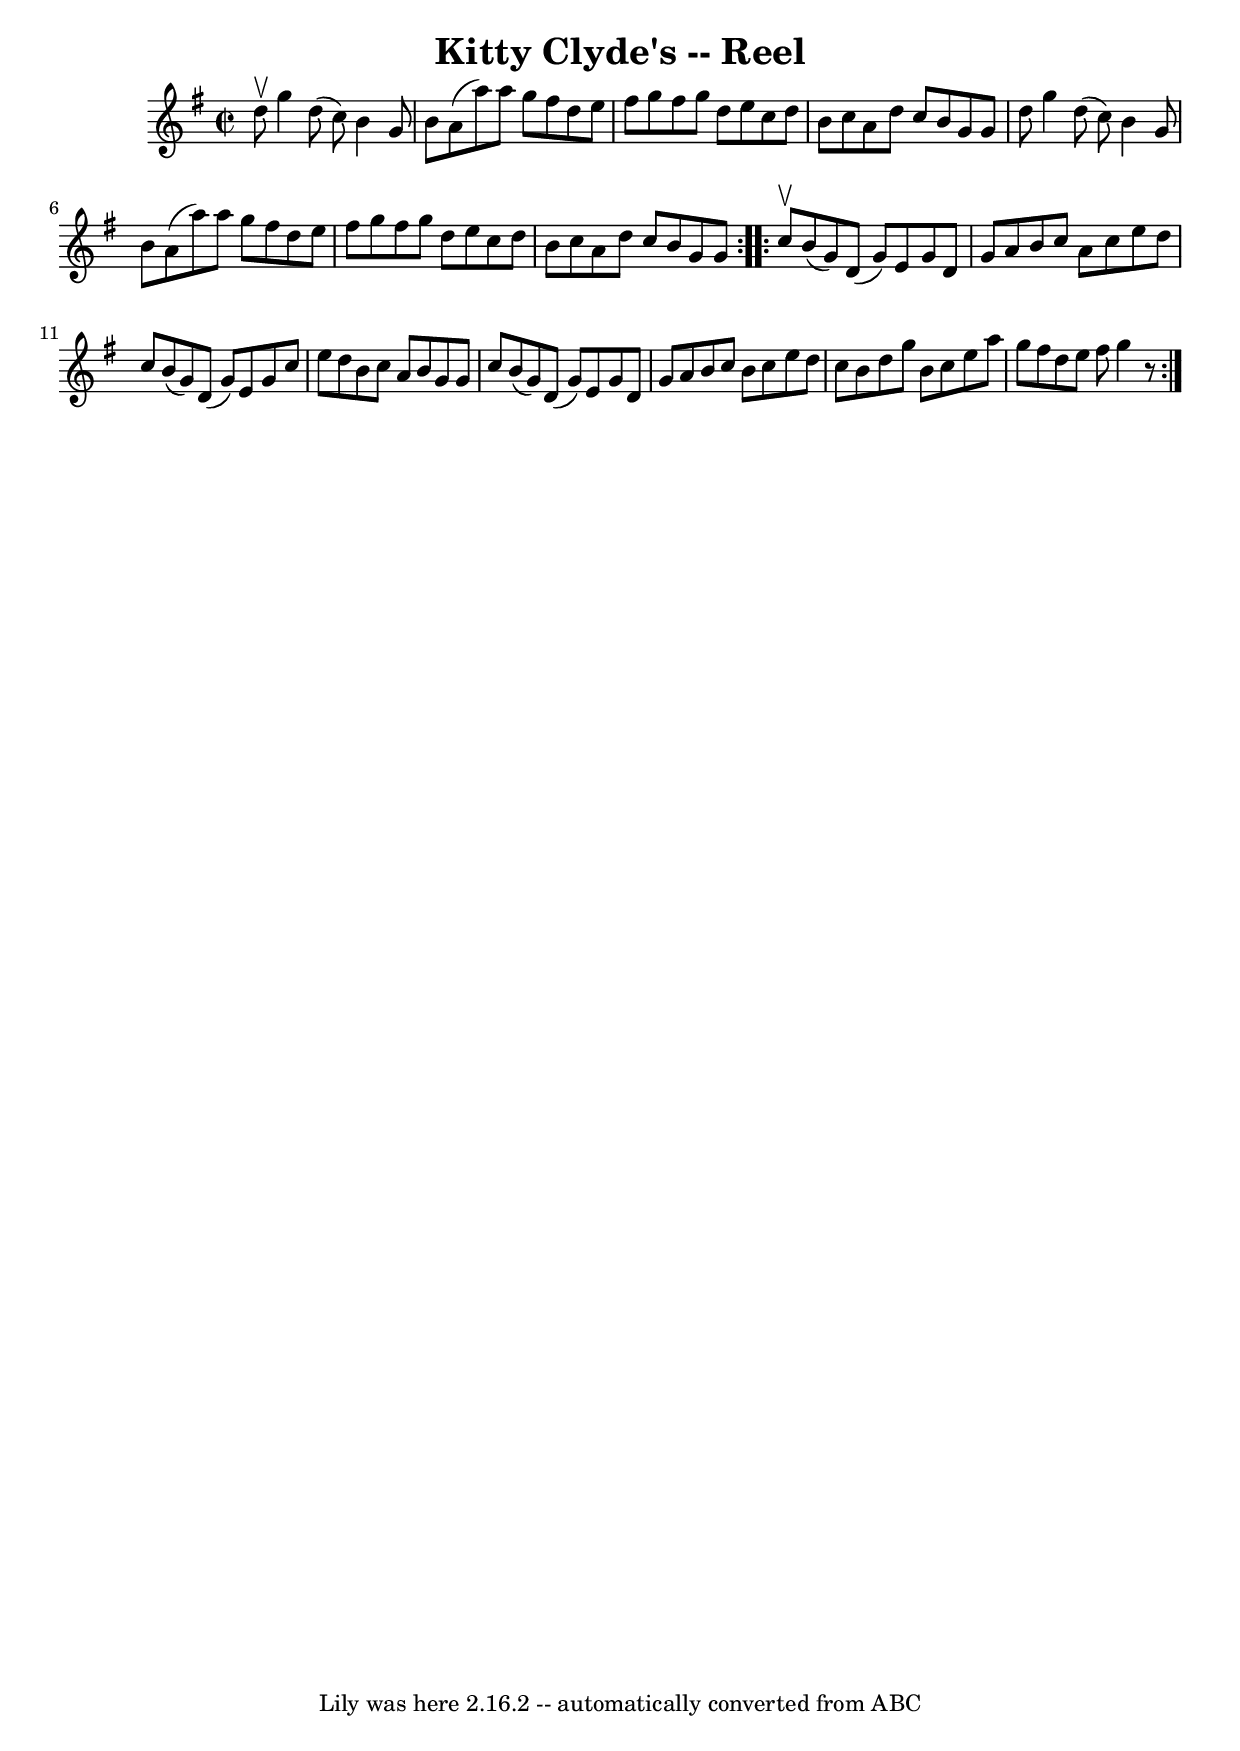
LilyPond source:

\version "2.16.2"
\include "Mammoth.ily"
\header {
  %% book = "Ryan's Mammoth Collection"
  crossRefNumber = "1"
  footnotes = "\\\\275"
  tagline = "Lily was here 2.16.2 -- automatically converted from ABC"
  title = "Kitty Clyde's -- Reel"

}
voicedefault =  {



  \repeat volta 2 {

    \override Staff.TimeSignature #'style = #'C
    \time 2/2 
    \key g \major d''8^\upbow |
    g''4 d''8 (c''8)  
    b'4 g'8 b'8    |
    a'8 (a''8) a''8 g''8 fis''8    
    d''8 e''8 fis''8    |
    g''8 fis''8 g''8 d''8 e''8    
    c''8 d''8 b'8    |
    c''8 a'8 d''8 c''8 b'8 g'8    
    g'8 d''8    |
    g''4 d''8 (c''8) b'4 g'8 b'8    
    |
    a'8 (a''8) a''8 g''8 fis''8 d''8 e''8 fis''8  
    |
    g''8 fis''8 g''8 d''8 e''8 c''8 d''8 b'8    
    |
    c''8 a'8 d''8 c''8 b'8 g'8 g'8    
  }     

  \repeat volta 2 {
    c''8^\upbow |
    b'8 (g'8) d'8 (g'8) 
    e'8 g'8 d'8 g'8    |
    a'8 b'8 c''8 a'8 c''8    
    e''8 d''8 c''8    |
    b'8 (g'8) d'8 (g'8) e'8    
    g'8 c''8 e''8    |
    d''8 b'8 c''8 a'8 b'8 g'8    
    g'8 c''8    |
    b'8 (g'8) d'8 (g'8) e'8 g'8    
    d'8 g'8    |
    a'8 b'8 c''8 b'8 c''8 e''8 d''8    
    c''8    |
    b'8 d''8 g''8 b'8 c''8 e''8 a''8 g''8   
    |
    fis''8 d''8 e''8 fis''8 g''4    r8 
  }   

}

\score{
  <<

    \context Staff="default"
    {
      \voicedefault 
      
    }

  >>
  \layout {
    
  }
  \midi {
  }

}
